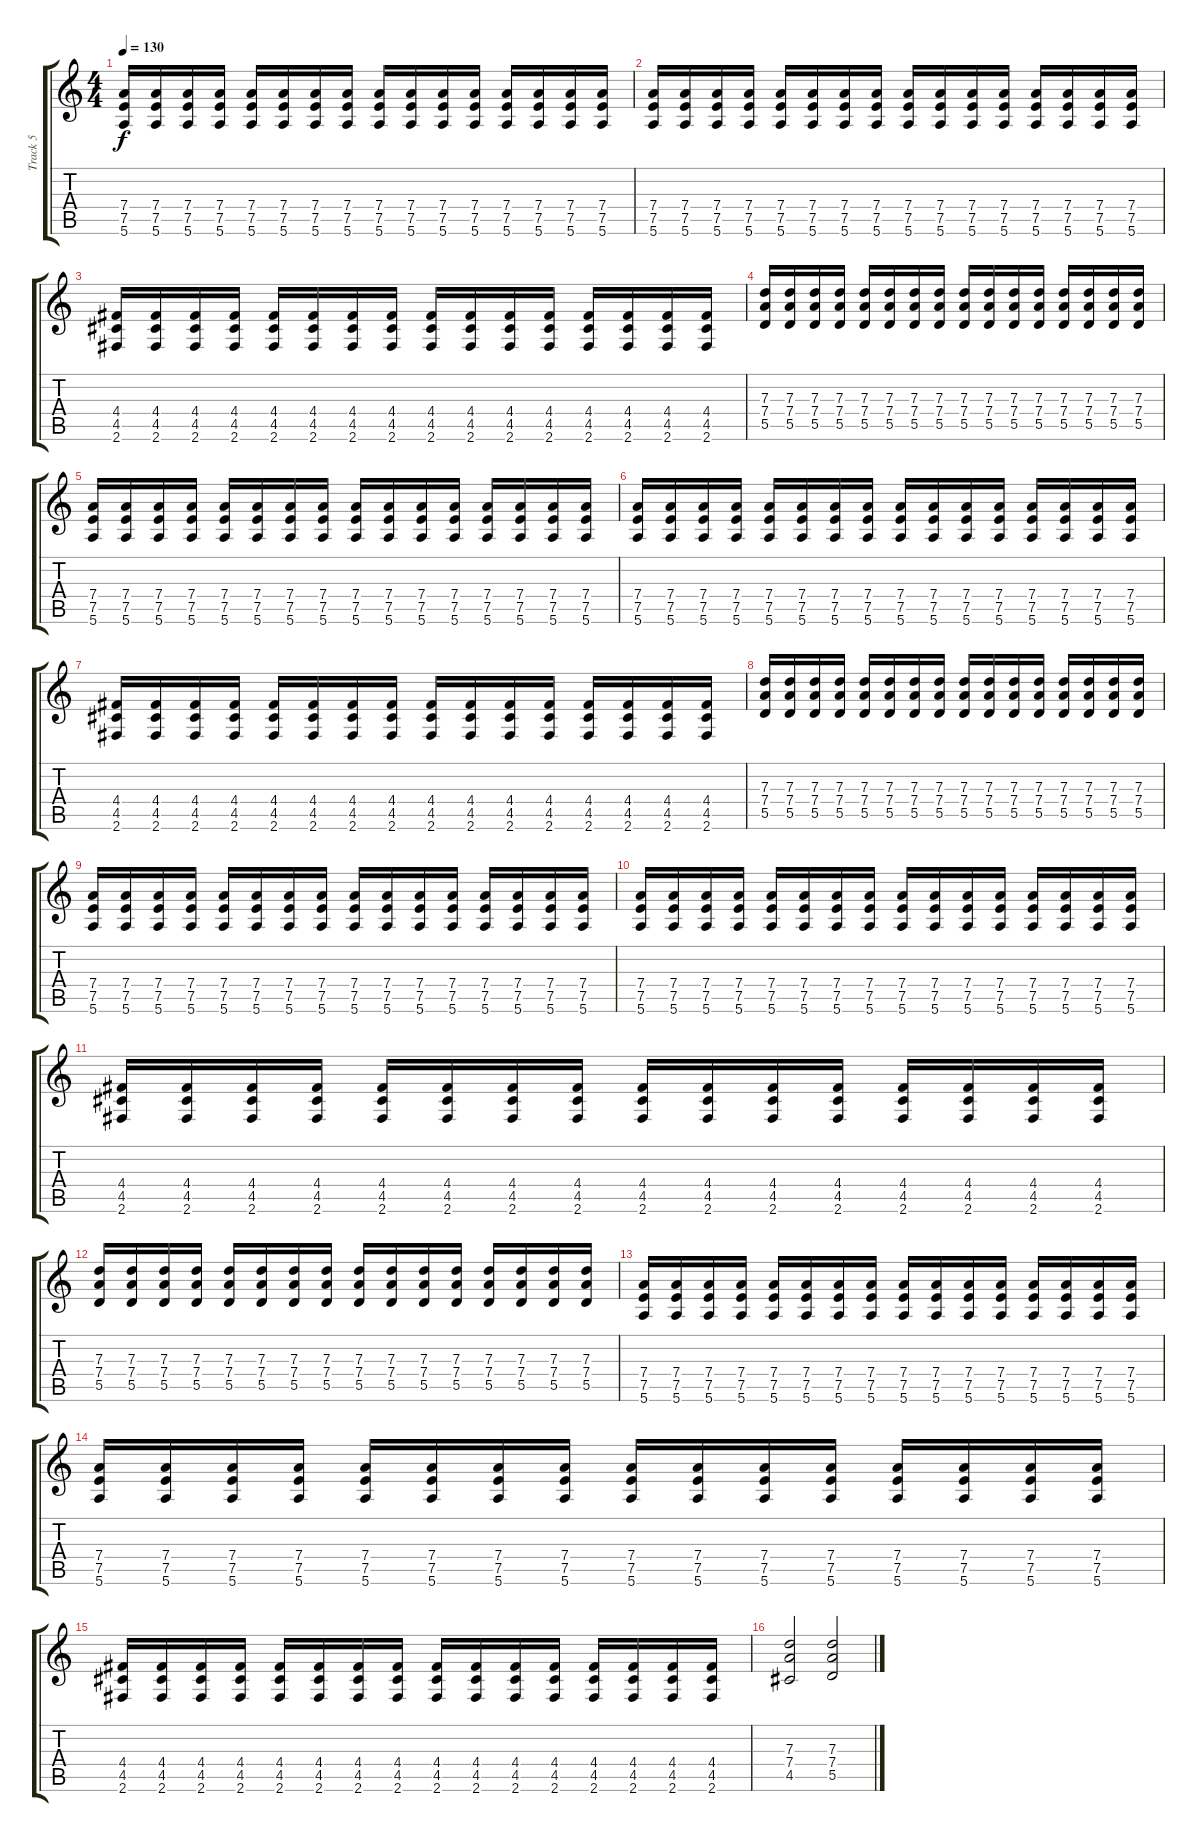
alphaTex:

\track ("Track 5" "Track 5") {instrument distortionguitar}
\staff {score tabs}
\tuning (E4 B3 G3 D3 A2 E2) {hide}
\ts (4 4)
\tempo 130
\clef g2
\ks c
(7.4 7.5 5.6).16{dy f} (7.4 7.5 5.6).16 (7.4 7.5 5.6).16 (7.4 7.5 5.6).16 (7.4 7.5 5.6).16 (7.4 7.5 5.6).16 (7.4 7.5 5.6).16 (7.4 7.5 5.6).16 (7.4 7.5 5.6).16 (7.4 7.5 5.6).16 (7.4 7.5 5.6).16 (7.4 7.5 5.6).16 (7.4 7.5 5.6).16 (7.4 7.5 5.6).16 (7.4 7.5 5.6).16 (7.4 7.5 5.6).16 |
(7.4 7.5 5.6).16 (7.4 7.5 5.6).16 (7.4 7.5 5.6).16 (7.4 7.5 5.6).16 (7.4 7.5 5.6).16 (7.4 7.5 5.6).16 (7.4 7.5 5.6).16 (7.4 7.5 5.6).16 (7.4 7.5 5.6).16 (7.4 7.5 5.6).16 (7.4 7.5 5.6).16 (7.4 7.5 5.6).16 (7.4 7.5 5.6).16 (7.4 7.5 5.6).16 (7.4 7.5 5.6).16 (7.4 7.5 5.6).16 |
(4.4 4.5 2.6).16 (4.4 4.5 2.6).16 (4.4 4.5 2.6).16 (4.4 4.5 2.6).16 (4.4 4.5 2.6).16 (4.4 4.5 2.6).16 (4.4 4.5 2.6).16 (4.4 4.5 2.6).16 (4.4 4.5 2.6).16 (4.4 4.5 2.6).16 (4.4 4.5 2.6).16 (4.4 4.5 2.6).16 (4.4 4.5 2.6).16 (4.4 4.5 2.6).16 (4.4 4.5 2.6).16 (4.4 4.5 2.6).16 |
(7.3 7.4 5.5).16 (7.3 7.4 5.5).16 (7.3 7.4 5.5).16 (7.3 7.4 5.5).16 (7.3 7.4 5.5).16 (7.3 7.4 5.5).16 (7.3 7.4 5.5).16 (7.3 7.4 5.5).16 (7.3 7.4 5.5).16 (7.3 7.4 5.5).16 (7.3 7.4 5.5).16 (7.3 7.4 5.5).16 (7.3 7.4 5.5).16 (7.3 7.4 5.5).16 (7.3 7.4 5.5).16 (7.3 7.4 5.5).16 |
(7.4 7.5 5.6).16 (7.4 7.5 5.6).16 (7.4 7.5 5.6).16 (7.4 7.5 5.6).16 (7.4 7.5 5.6).16 (7.4 7.5 5.6).16 (7.4 7.5 5.6).16 (7.4 7.5 5.6).16 (7.4 7.5 5.6).16 (7.4 7.5 5.6).16 (7.4 7.5 5.6).16 (7.4 7.5 5.6).16 (7.4 7.5 5.6).16 (7.4 7.5 5.6).16 (7.4 7.5 5.6).16 (7.4 7.5 5.6).16 |
(7.4 7.5 5.6).16 (7.4 7.5 5.6).16 (7.4 7.5 5.6).16 (7.4 7.5 5.6).16 (7.4 7.5 5.6).16 (7.4 7.5 5.6).16 (7.4 7.5 5.6).16 (7.4 7.5 5.6).16 (7.4 7.5 5.6).16 (7.4 7.5 5.6).16 (7.4 7.5 5.6).16 (7.4 7.5 5.6).16 (7.4 7.5 5.6).16 (7.4 7.5 5.6).16 (7.4 7.5 5.6).16 (7.4 7.5 5.6).16 |
(4.4 4.5 2.6).16 (4.4 4.5 2.6).16 (4.4 4.5 2.6).16 (4.4 4.5 2.6).16 (4.4 4.5 2.6).16 (4.4 4.5 2.6).16 (4.4 4.5 2.6).16 (4.4 4.5 2.6).16 (4.4 4.5 2.6).16 (4.4 4.5 2.6).16 (4.4 4.5 2.6).16 (4.4 4.5 2.6).16 (4.4 4.5 2.6).16 (4.4 4.5 2.6).16 (4.4 4.5 2.6).16 (4.4 4.5 2.6).16 |
(7.3 7.4 5.5).16 (7.3 7.4 5.5).16 (7.3 7.4 5.5).16 (7.3 7.4 5.5).16 (7.3 7.4 5.5).16 (7.3 7.4 5.5).16 (7.3 7.4 5.5).16 (7.3 7.4 5.5).16 (7.3 7.4 5.5).16 (7.3 7.4 5.5).16 (7.3 7.4 5.5).16 (7.3 7.4 5.5).16 (7.3 7.4 5.5).16 (7.3 7.4 5.5).16 (7.3 7.4 5.5).16 (7.3 7.4 5.5).16 |
(7.4 7.5 5.6).16 (7.4 7.5 5.6).16 (7.4 7.5 5.6).16 (7.4 7.5 5.6).16 (7.4 7.5 5.6).16 (7.4 7.5 5.6).16 (7.4 7.5 5.6).16 (7.4 7.5 5.6).16 (7.4 7.5 5.6).16 (7.4 7.5 5.6).16 (7.4 7.5 5.6).16 (7.4 7.5 5.6).16 (7.4 7.5 5.6).16 (7.4 7.5 5.6).16 (7.4 7.5 5.6).16 (7.4 7.5 5.6).16 |
(7.4 7.5 5.6).16 (7.4 7.5 5.6).16 (7.4 7.5 5.6).16 (7.4 7.5 5.6).16 (7.4 7.5 5.6).16 (7.4 7.5 5.6).16 (7.4 7.5 5.6).16 (7.4 7.5 5.6).16 (7.4 7.5 5.6).16 (7.4 7.5 5.6).16 (7.4 7.5 5.6).16 (7.4 7.5 5.6).16 (7.4 7.5 5.6).16 (7.4 7.5 5.6).16 (7.4 7.5 5.6).16 (7.4 7.5 5.6).16 |
(4.4 4.5 2.6).16 (4.4 4.5 2.6).16 (4.4 4.5 2.6).16 (4.4 4.5 2.6).16 (4.4 4.5 2.6).16 (4.4 4.5 2.6).16 (4.4 4.5 2.6).16 (4.4 4.5 2.6).16 (4.4 4.5 2.6).16 (4.4 4.5 2.6).16 (4.4 4.5 2.6).16 (4.4 4.5 2.6).16 (4.4 4.5 2.6).16 (4.4 4.5 2.6).16 (4.4 4.5 2.6).16 (4.4 4.5 2.6).16 |
(7.3 7.4 5.5).16 (7.3 7.4 5.5).16 (7.3 7.4 5.5).16 (7.3 7.4 5.5).16 (7.3 7.4 5.5).16 (7.3 7.4 5.5).16 (7.3 7.4 5.5).16 (7.3 7.4 5.5).16 (7.3 7.4 5.5).16 (7.3 7.4 5.5).16 (7.3 7.4 5.5).16 (7.3 7.4 5.5).16 (7.3 7.4 5.5).16 (7.3 7.4 5.5).16 (7.3 7.4 5.5).16 (7.3 7.4 5.5).16 |
(7.4 7.5 5.6).16 (7.4 7.5 5.6).16 (7.4 7.5 5.6).16 (7.4 7.5 5.6).16 (7.4 7.5 5.6).16 (7.4 7.5 5.6).16 (7.4 7.5 5.6).16 (7.4 7.5 5.6).16 (7.4 7.5 5.6).16 (7.4 7.5 5.6).16 (7.4 7.5 5.6).16 (7.4 7.5 5.6).16 (7.4 7.5 5.6).16 (7.4 7.5 5.6).16 (7.4 7.5 5.6).16 (7.4 7.5 5.6).16 |
(7.4 7.5 5.6).16 (7.4 7.5 5.6).16 (7.4 7.5 5.6).16 (7.4 7.5 5.6).16 (7.4 7.5 5.6).16 (7.4 7.5 5.6).16 (7.4 7.5 5.6).16 (7.4 7.5 5.6).16 (7.4 7.5 5.6).16 (7.4 7.5 5.6).16 (7.4 7.5 5.6).16 (7.4 7.5 5.6).16 (7.4 7.5 5.6).16 (7.4 7.5 5.6).16 (7.4 7.5 5.6).16 (7.4 7.5 5.6).16 |
(4.4 4.5 2.6).16 (4.4 4.5 2.6).16 (4.4 4.5 2.6).16 (4.4 4.5 2.6).16 (4.4 4.5 2.6).16 (4.4 4.5 2.6).16 (4.4 4.5 2.6).16 (4.4 4.5 2.6).16 (4.4 4.5 2.6).16 (4.4 4.5 2.6).16 (4.4 4.5 2.6).16 (4.4 4.5 2.6).16 (4.4 4.5 2.6).16 (4.4 4.5 2.6).16 (4.4 4.5 2.6).16 (4.4 4.5 2.6).16 |
(7.3 7.4 4.5).2 (7.3 7.4 5.5).2
